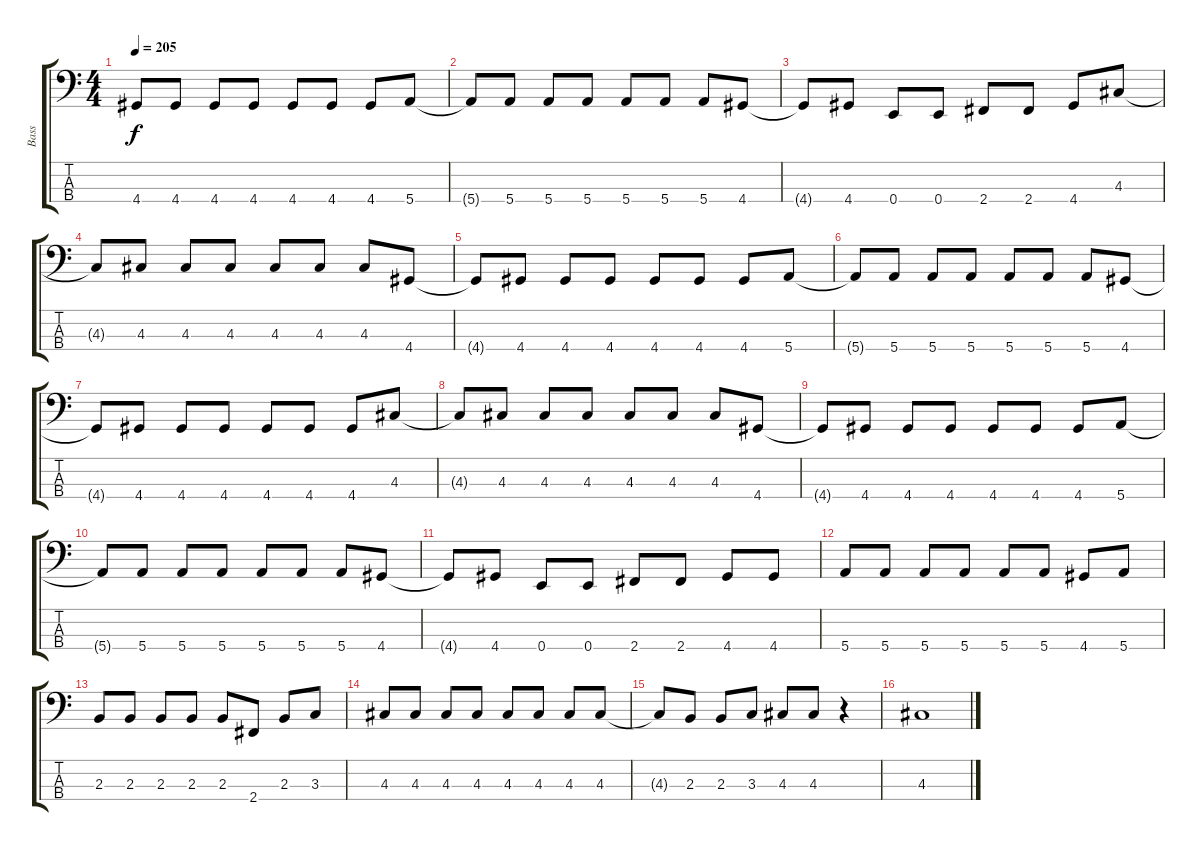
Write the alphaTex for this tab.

\track ("Bass" "Bass") {instrument electricbasspick}
\staff {score tabs}
\tuning (G2 D2 A1 E1) {hide}
\ts (4 4)
\tempo 205
\clef f4
\ks c
4.4{t}.8{dy f} 4.4.8 4.4.8 4.4.8 4.4.8 4.4.8 4.4.8 5.4.8 |
5.4{t}.8 5.4.8 5.4.8 5.4.8 5.4.8 5.4.8 5.4.8 4.4.8 |
4.4{t}.8 4.4.8 0.4.8 0.4.8 2.4.8 2.4.8 4.4.8 4.3.8 |
4.3{t}.8 4.3.8 4.3.8 4.3.8 4.3.8 4.3.8 4.3.8 4.4.8 |
4.4{t}.8 4.4.8 4.4.8 4.4.8 4.4.8 4.4.8 4.4.8 5.4.8 |
5.4{t}.8 5.4.8 5.4.8 5.4.8 5.4.8 5.4.8 5.4.8 4.4.8 |
4.4{t}.8 4.4.8 4.4.8 4.4.8 4.4.8 4.4.8 4.4.8 4.3.8 |
4.3{t}.8 4.3.8 4.3.8 4.3.8 4.3.8 4.3.8 4.3.8 4.4.8 |
4.4{t}.8 4.4.8 4.4.8 4.4.8 4.4.8 4.4.8 4.4.8 5.4.8 |
5.4{t}.8 5.4.8 5.4.8 5.4.8 5.4.8 5.4.8 5.4.8 4.4.8 |
4.4{t}.8 4.4.8 0.4.8 0.4.8 2.4.8 2.4.8 4.4.8 4.4.8 |
5.4.8 5.4.8 5.4.8 5.4.8 5.4.8 5.4.8 4.4.8 5.4.8 |
2.3.8 2.3.8 2.3.8 2.3.8 2.3.8 2.4.8 2.3.8 3.3.8 |
4.3.8 4.3.8 4.3.8 4.3.8 4.3.8 4.3.8 4.3.8 4.3.8 |
4.3{t}.8 2.3.8 2.3.8 3.3.8 4.3.8 4.3.8 r.4 |
4.3.1
